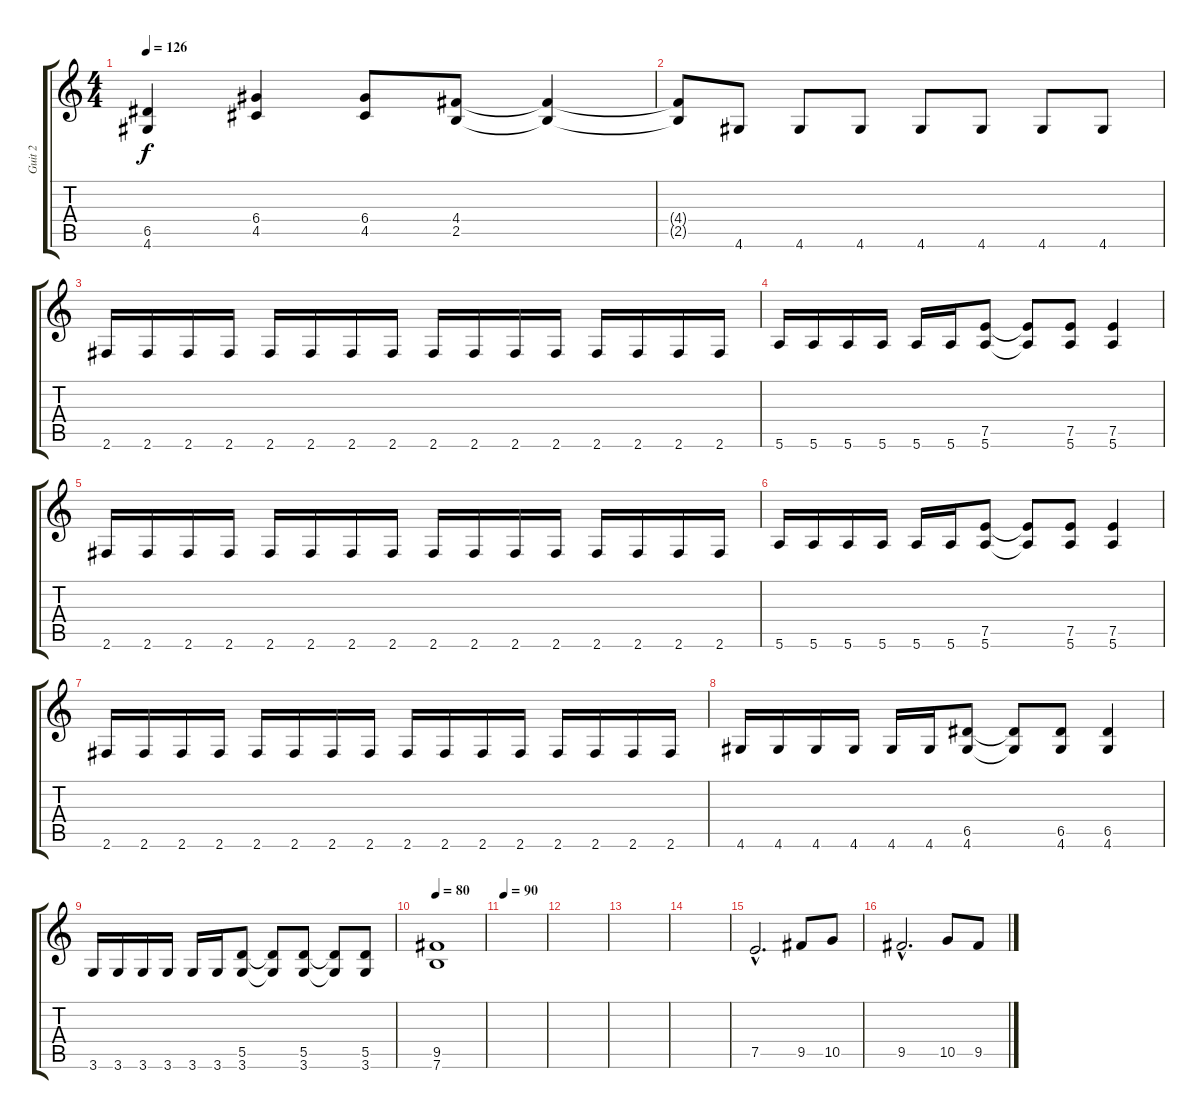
\track ("Guit 2" "Guit 2") {instrument overdrivenguitar}
\staff {score tabs}
\tuning (E4 B3 G3 D3 A2 E2) {hide}
\ts (4 4)
\tempo 126
\clef g2
\ks c
(6.5 4.6).4{dy f} (6.4 4.5).4 (6.4 4.5).8 (4.4 2.5).8 (4.4{t} 2.5{t}).4 |
(4.4{t} 2.5{t}).8 4.6.8 4.6.8 4.6.8 4.6.8 4.6.8 4.6.8 4.6.8 |
2.6.16 2.6.16 2.6.16 2.6.16 2.6.16 2.6.16 2.6.16 2.6.16 2.6.16 2.6.16 2.6.16 2.6.16 2.6.16 2.6.16 2.6.16 2.6.16 |
5.6.16 5.6.16 5.6.16 5.6.16 5.6.16 5.6.16 (7.5 5.6).8 (7.5{t} 5.6{t}).8 (7.5 5.6).8 (7.5 5.6).4 |
2.6.16 2.6.16 2.6.16 2.6.16 2.6.16 2.6.16 2.6.16 2.6.16 2.6.16 2.6.16 2.6.16 2.6.16 2.6.16 2.6.16 2.6.16 2.6.16 |
5.6.16 5.6.16 5.6.16 5.6.16 5.6.16 5.6.16 (7.5 5.6).8 (7.5{t} 5.6{t}).8 (7.5 5.6).8 (7.5 5.6).4 |
2.6.16 2.6.16 2.6.16 2.6.16 2.6.16 2.6.16 2.6.16 2.6.16 2.6.16 2.6.16 2.6.16 2.6.16 2.6.16 2.6.16 2.6.16 2.6.16 |
4.6.16 4.6.16 4.6.16 4.6.16 4.6.16 4.6.16 (6.5 4.6).8 (6.5{t} 4.6{t}).8 (6.5 4.6).8 (6.5 4.6).4 |
3.6.16 3.6.16 3.6.16 3.6.16 3.6.16 3.6.16 (5.5 3.6).8 (5.5{t} 3.6{t}).8 (5.5 3.6).8 (5.5{t} 3.6{t}).8 (5.5 3.6).8 |
\tempo 80
(9.5 7.6).1 |
\tempo 90
|
|
|
|
7.5{hac}.2{d} 9.5.8 10.5.8 |
9.5{hac}.2{d} 10.5.8 9.5.8
